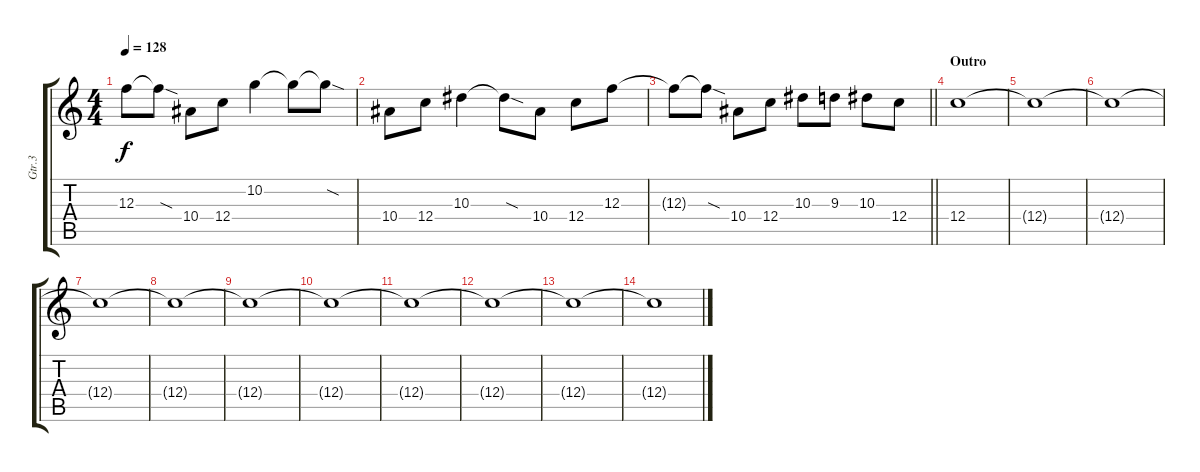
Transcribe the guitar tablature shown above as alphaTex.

\track ("Gtr.3" "Gtr.3") {instrument electricguitarjazz}
\staff {score tabs}
\tuning (D4 A3 F3 C3 G2 C2) {hide}
\ts (4 4)
\tempo 128
\clef g2
\ks c
12.3{t}.8{dy f} 12.3{sod t}.8 10.4.8 12.4.8 10.2.4 10.2{t}.8 10.2{sod t}.8 |
10.4.8 12.4.8 10.3.4 10.3{sod t}.8 10.4.8 12.4.8 12.3.8 |
\barLineRight lightlight
12.3{t}.8 12.3{sod t}.8 10.4.8 12.4.8 10.3.8 9.3.8 10.3.8 12.4.8 |
\section ("" "Outro")
12.4.1{volume 9} |
12.4{t}.1 |
12.4{t}.1 |
12.4{t}.1 |
12.4{t}.1{volume 5} |
12.4{t}.1 |
12.4{t}.1 |
12.4{t}.1 |
12.4{t}.1{volume 0} |
12.4{t}.1 |
12.4{t}.1
